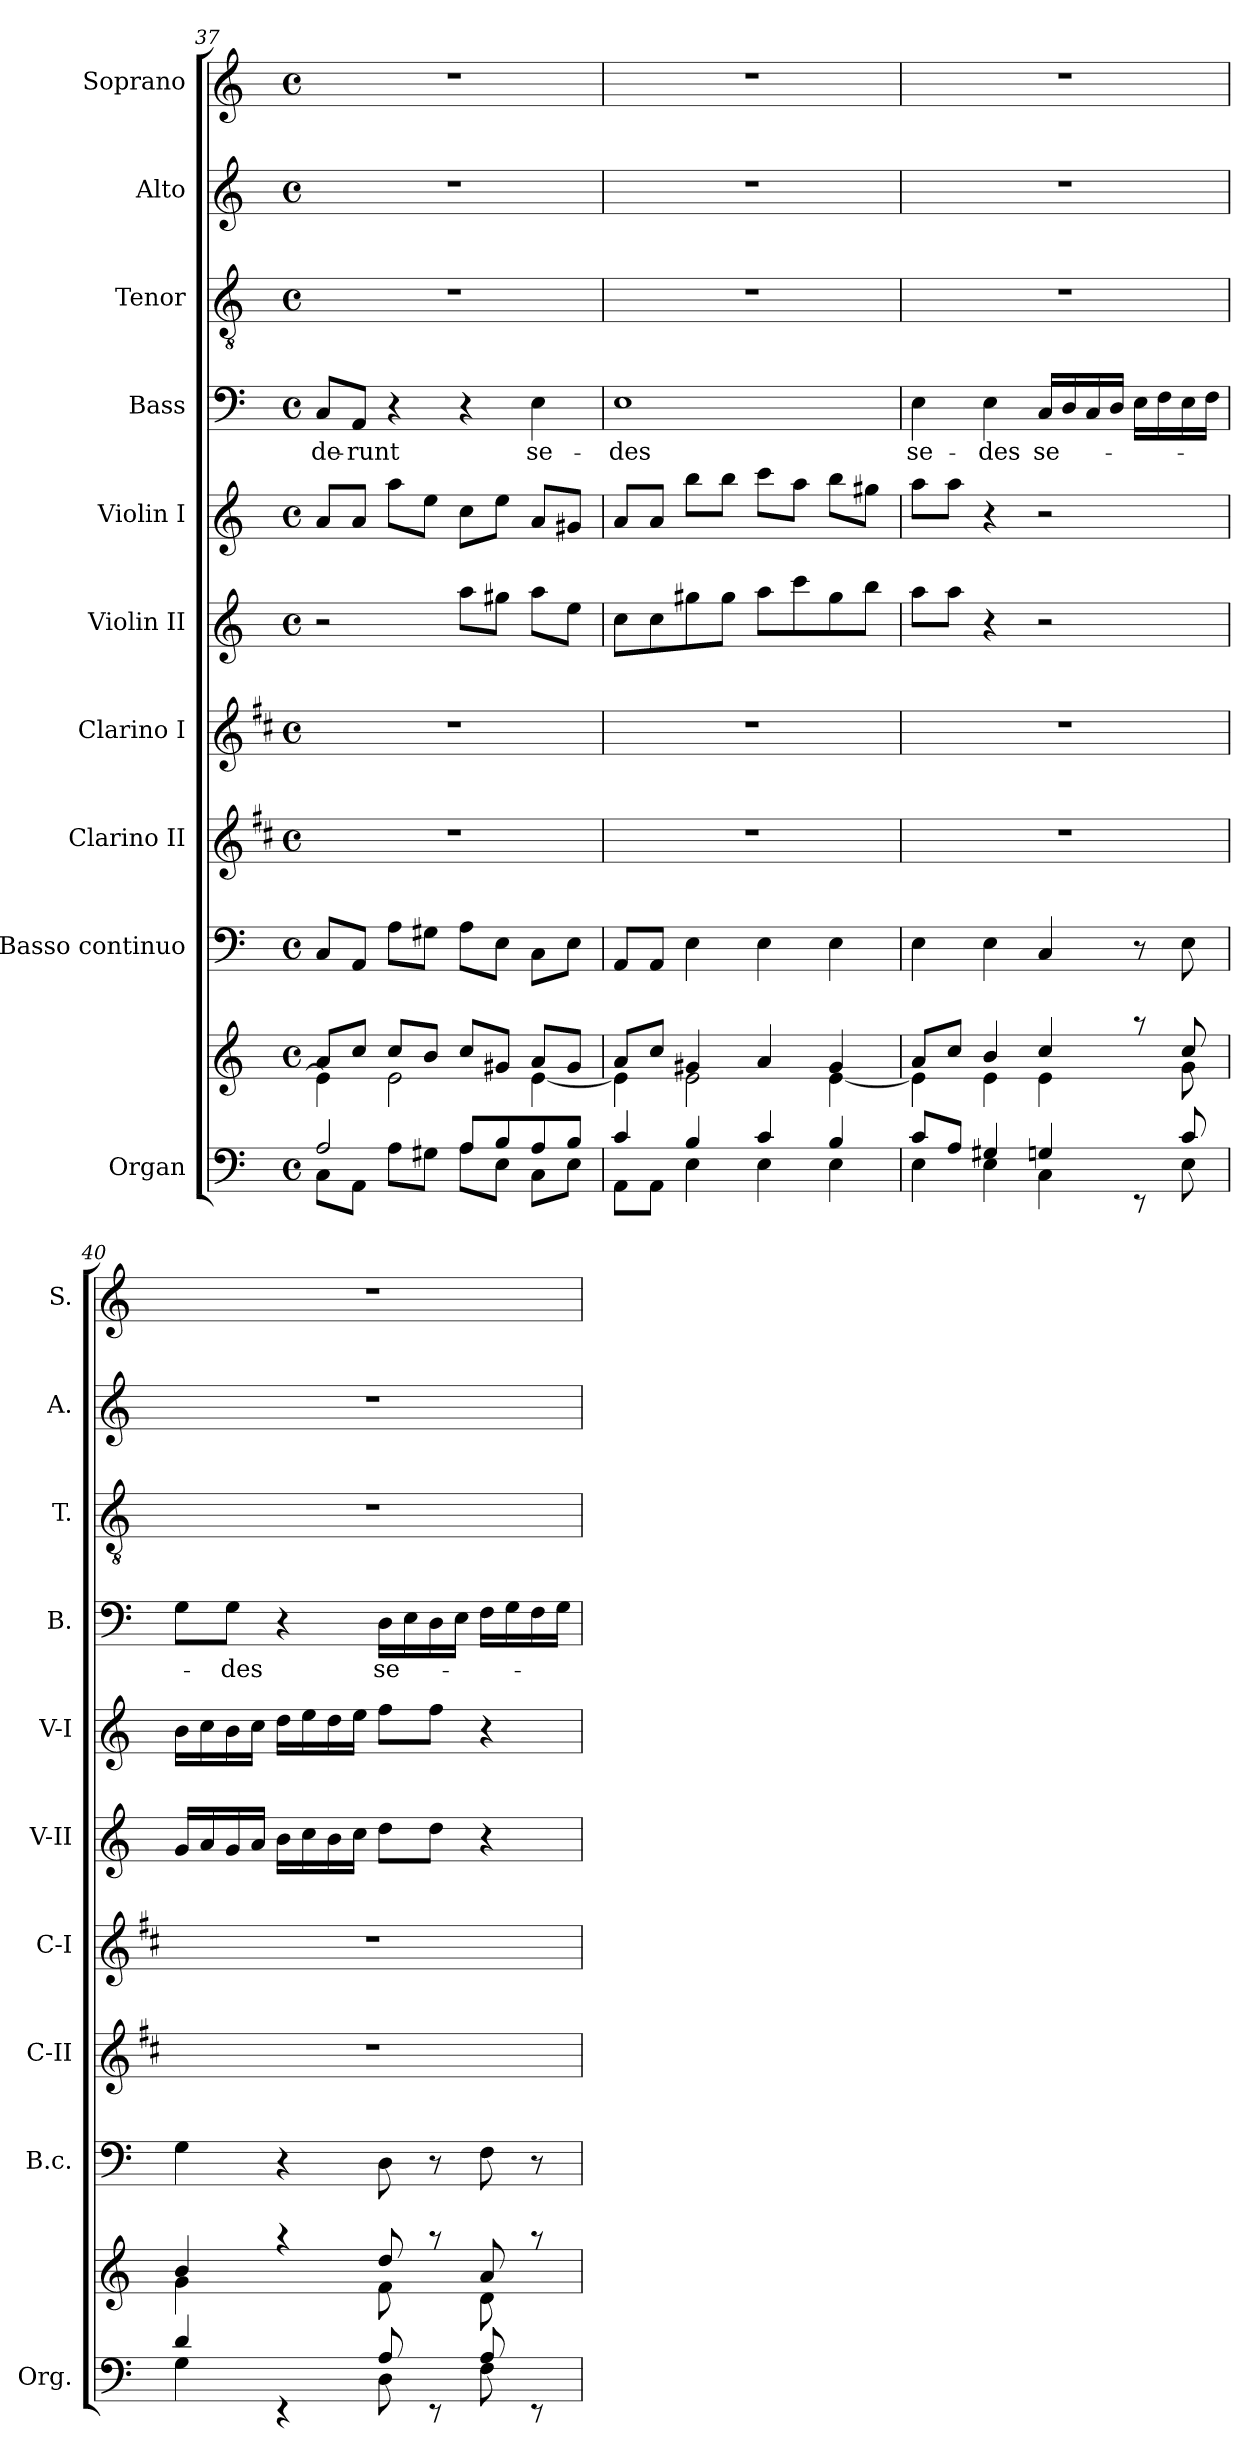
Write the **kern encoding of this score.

**kern	**kern	**kern	**kern	**kern	**kern	**kern	**kern	**text	**kern	**kern	**kern
*part10	*part10	*part9	*part8	*part7	*part6	*part5	*part4	*part4	*part3	*part2	*part1
*staff11	*staff10	*staff9	*staff8	*staff7	*staff6	*staff5	*staff4	*staff4	*staff3	*staff2	*staff1
*I"Organ	*	*I"Basso  continuo	*I"Clarino II	*I"Clarino I	*I"Violin II	*I"Violin I	*I"Bass	*	*I"Tenor	*I"Alto	*I"Soprano
*I'Org.	*	*I'B.c.	*I'C-II	*I'C-I	*I'V-II	*I'V-I	*I'B.	*	*I'T.	*I'A.	*I'S.
!!LO:PB:g=z
*clefF4	*clefG2	*clefF4	*clefG2	*clefG2	*clefG2	*clefG2	*clefF4	*	*clefGv2	*clefG2	*clefG2
*	*	*	*ITrd1c2	*ITrd1c2	*	*	*	*	*	*	*
*k[]	*k[]	*k[]	*k[]	*k[]	*k[]	*k[]	*k[]	*	*k[]	*k[]	*k[]
*C:	*C:	*C:	*C:	*C:	*C:	*C:	*C:	*	*C:	*C:	*C:
*M4/4	*M4/4	*M4/4	*M4/4	*M4/4	*M4/4	*M4/4	*M4/4	*	*M4/4	*M4/4	*M4/4
*met(c)	*met(c)	*met(c)	*met(c)	*met(c)	*met(c)	*met(c)	*met(c)	*	*met(c)	*met(c)	*met(c)
=37	=37	=37	=37	=37	=37	=37	=37	=37	=37	=37	=37
*^	*^	*	*	*	*	*	*	*	*	*	*
!	!	!	!	!	!	!	!	!	!	!LO:LY:b	!	!	!
8C\L	2A/	8a/L	4e\]	8C/L	1r	1r	2r	8a/L	8C/L	-de-	1r	1r	1r
!	!	!	!	!	!	!	!	!	!	!LO:LY:b	!	!	!
8AA\J	.	8cc/J	.	8AA/J	.	.	.	8a/J	8AA/J	-runt	.	.	.
8A\L	.	8cc/L	2e\	8A\L	.	.	.	8aa\L	4r	.	.	.	.
8G#X\J	.	8b/J	.	8G#X\J	.	.	.	8ee\J	.	.	.	.	.
8A\L	8A/L	8cc/L	.	8A\L	.	.	8aa\L	8cc\L	4r	.	.	.	.
8E\J	8B/	8g#X/J	.	8E\J	.	.	8gg#X\J	8ee\J	.	.	.	.	.
!	!	!	!	!	!	!	!	!	!	!LO:LY:b	!	!	!
8C\L	8A/	8a/L	[<4e\	8C\L	.	.	8aa\L	8a/L	4E\	se-	.	.	.
8E\J	8B/J	8g#/J	.	8E\J	.	.	8ee\J	8g#X/J	.	.	.	.	.
=38	=38	=38	=38	=38	=38	=38	=38	=38	=38	=38	=38	=38	=38
!	!	!	!	!	!	!	!	!	!	!LO:LY:b	!	!	!
4c/	8AA\L	8a/L	4e\]	8AA/L	1r	1r	8cc\L	8a/L	1E	-des	1r	1r	1r
.	8AA\J	8cc/J	.	8AA/J	.	.	8cc\	8a/J	.	.	.	.	.
4B/	4E\	4g#X/	2e\	4E\	.	.	8gg#X\	8bb\L	.	.	.	.	.
.	.	.	.	.	.	.	8gg#\J	8bb\J	.	.	.	.	.
4c/	4E\	4a/	.	4E\	.	.	8aa\L	8ccc\L	.	.	.	.	.
.	.	.	.	.	.	.	8ccc\	8aa\J	.	.	.	.	.
4B/	4E\	4g#/	[<4e\	4E\	.	.	8gg#\	8bb\L	.	.	.	.	.
.	.	.	.	.	.	.	8bb\J	8gg#X\J	.	.	.	.	.
=39	=39	=39	=39	=39	=39	=39	=39	=39	=39	=39	=39	=39	=39
!	!	!	!	!	!	!	!	!	!	!LO:LY:b	!	!	!
8c/L	4E\	8a/L	4e\]	4E\	1r	1r	8aa\L	8aa\L	4E\	se-	1r	1r	1r
8A/J	.	8cc/J	.	.	.	.	8aa\J	8aa\J	.	.	.	.	.
!	!	!	!	!	!	!	!	!	!	!LO:LY:b	!	!	!
4G#X/	4E\	4b/	4e\	4E\	.	.	4r	4r	4E\	-des	.	.	.
!	!	!	!	!	!	!	!	!	!	!LO:LY:b	!	!	!
4Gn/	4C\	4cc/	4e\	4C/	.	.	2r	2r	16C/LL	se-	.	.	.
.	.	.	.	.	.	.	.	.	16D/	.	.	.	.
.	.	.	.	.	.	.	.	.	16C/	.	.	.	.
.	.	.	.	.	.	.	.	.	16D/JJ	.	.	.	.
8ryy	8rEE	8raa	8ryy	8r	.	.	.	.	16E\LL	.	.	.	.
.	.	.	.	.	.	.	.	.	16F\	.	.	.	.
8c/	8E\	8cc/	8g\	8E\	.	.	.	.	16E\	.	.	.	.
.	.	.	.	.	.	.	.	.	16F\JJ	.	.	.	.
=40	=40	=40	=40	=40	=40	=40	=40	=40	=40	=40	=40	=40	=40
4d/	4G\	4b/	4g\	4G\	1r	1r	16g/LL	16b\LL	8G\L	.	1r	1r	1r
.	.	.	.	.	.	.	16a/	16cc\	.	.	.	.	.
!	!	!	!	!	!	!	!	!	!	!LO:LY:b	!	!	!
.	.	.	.	.	.	.	16g/	16b\	8G\J	-des	.	.	.
.	.	.	.	.	.	.	16a/JJ	16cc\JJ	.	.	.	.	.
4ryy	4rEE	4raa	4ryy	4r	.	.	16b\LL	16dd\LL	4r	.	.	.	.
.	.	.	.	.	.	.	16cc\	16ee\	.	.	.	.	.
.	.	.	.	.	.	.	16b\	16dd\	.	.	.	.	.
.	.	.	.	.	.	.	16cc\JJ	16ee\JJ	.	.	.	.	.
!	!	!	!	!	!	!	!	!	!	!LO:LY:b	!	!	!
8A/	8D\	8dd/	8f\	8D\	.	.	8dd\L	8ff\L	16D\LL	se-	.	.	.
.	.	.	.	.	.	.	.	.	16E\	.	.	.	.
8ryy	8rEE	8raa	8ryy	8r	.	.	8dd\J	8ff\J	16D\	.	.	.	.
.	.	.	.	.	.	.	.	.	16E\JJ	.	.	.	.
8A/	8F\	8a/	8d\	8F\	.	.	4r	4r	16F\LL	.	.	.	.
.	.	.	.	.	.	.	.	.	16G\	.	.	.	.
8ryy	8rEE	8raa	8ryy	8r	.	.	.	.	16F\	.	.	.	.
.	.	.	.	.	.	.	.	.	16G\JJ	.	.	.	.
*v	*v	*	*	*	*	*	*	*	*	*	*	*	*
*	*v	*v	*	*	*	*	*	*	*	*	*	*
=	=	=	=	=	=	=	=	=	=	=	=
*-	*-	*-	*-	*-	*-	*-	*-	*-	*-	*-	*-
